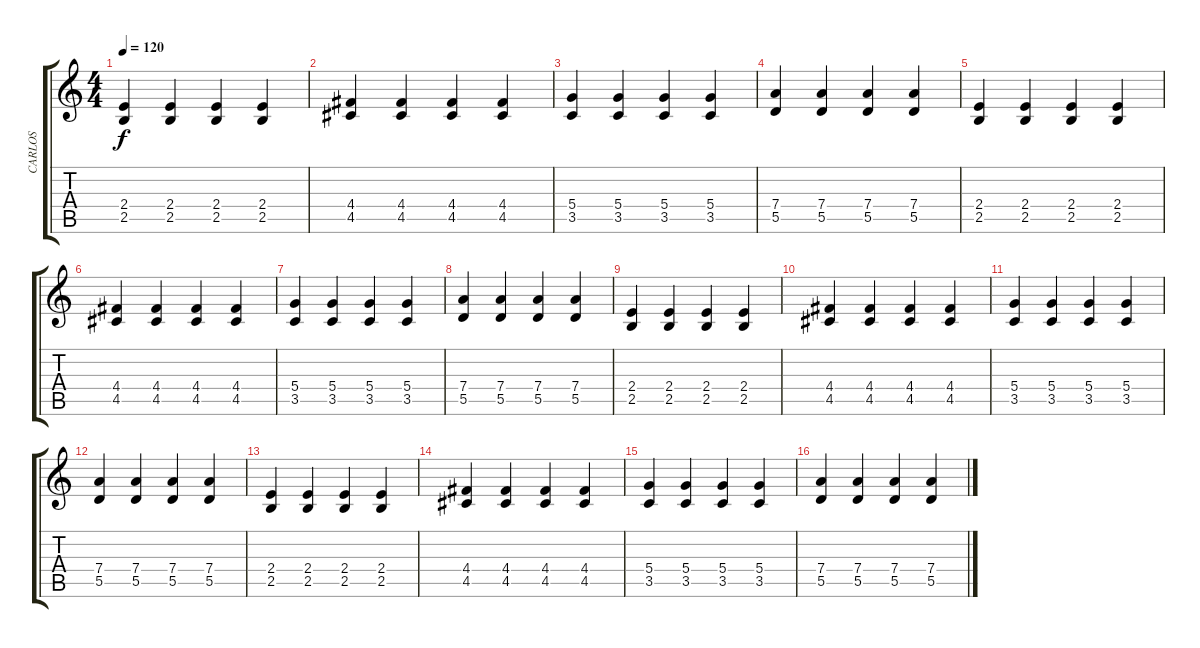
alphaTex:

\track ("CARLOS" "CARLOS") {instrument acousticguitarnylon}
\staff {score tabs}
\tuning (E4 B3 G3 D3 A2 E2) {hide}
\ts (4 4)
\tempo 120
\clef g2
\ks c
(2.4 2.5).4{dy f instrument acousticguitarnylon} (2.4 2.5).4 (2.4 2.5).4 (2.4 2.5).4 |
(4.4 4.5).4 (4.4 4.5).4 (4.4 4.5).4 (4.4 4.5).4 |
(5.4 3.5).4 (5.4 3.5).4 (5.4 3.5).4 (5.4 3.5).4 |
(7.4 5.5).4 (7.4 5.5).4 (7.4 5.5).4 (7.4 5.5).4 |
(2.4 2.5).4 (2.4 2.5).4 (2.4 2.5).4 (2.4 2.5).4 |
(4.4 4.5).4 (4.4 4.5).4 (4.4 4.5).4 (4.4 4.5).4 |
(5.4 3.5).4 (5.4 3.5).4 (5.4 3.5).4 (5.4 3.5).4 |
(7.4 5.5).4 (7.4 5.5).4 (7.4 5.5).4 (7.4 5.5).4 |
(2.4 2.5).4 (2.4 2.5).4 (2.4 2.5).4 (2.4 2.5).4 |
(4.4 4.5).4 (4.4 4.5).4 (4.4 4.5).4 (4.4 4.5).4 |
(5.4 3.5).4 (5.4 3.5).4 (5.4 3.5).4 (5.4 3.5).4 |
(7.4 5.5).4 (7.4 5.5).4 (7.4 5.5).4 (7.4 5.5).4 |
(2.4 2.5).4 (2.4 2.5).4 (2.4 2.5).4 (2.4 2.5).4 |
(4.4 4.5).4 (4.4 4.5).4 (4.4 4.5).4 (4.4 4.5).4 |
(5.4 3.5).4 (5.4 3.5).4 (5.4 3.5).4 (5.4 3.5).4 |
(7.4 5.5).4 (7.4 5.5).4 (7.4 5.5).4 (7.4 5.5).4
